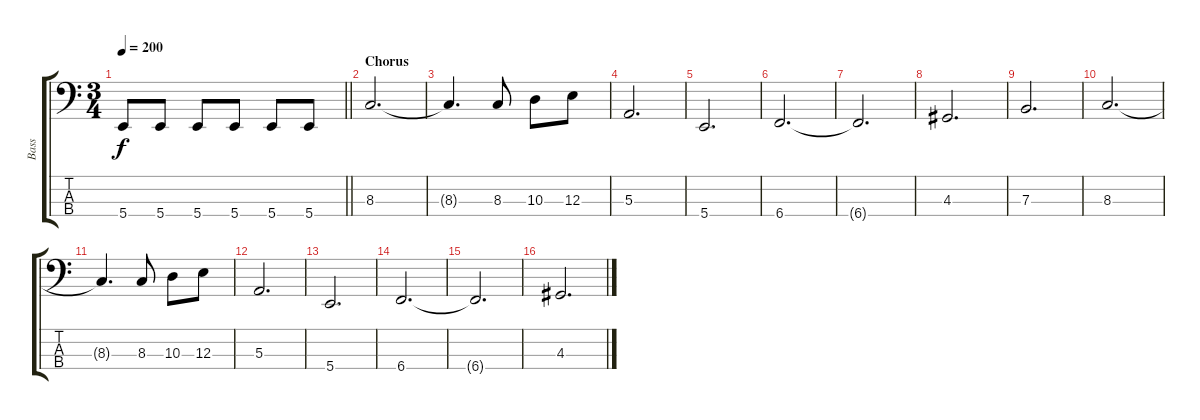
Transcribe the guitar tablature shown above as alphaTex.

\track ("Bass" "Bass") {instrument electricbasspick}
\staff {score tabs}
\tuning (D2 A1 E1 B0) {hide}
\ts (3 4)
\tempo 200
\clef f4
\barLineRight lightlight
\ks c
5.4.8{dy f} 5.4.8 5.4.8 5.4.8 5.4.8 5.4.8 |
\section ("" "Chorus")
8.3.2{d} |
8.3{t}.4{d} 8.3.8 10.3.8 12.3.8 |
5.3.2{d} |
5.4.2{d} |
6.4.2{d} |
6.4{t}.2{d} |
4.3.2{d} |
7.3.2{d} |
8.3.2{d} |
8.3{t}.4{d} 8.3.8 10.3.8 12.3.8 |
5.3.2{d} |
5.4.2{d} |
6.4.2{d} |
6.4{t}.2{d} |
4.3.2{d}
